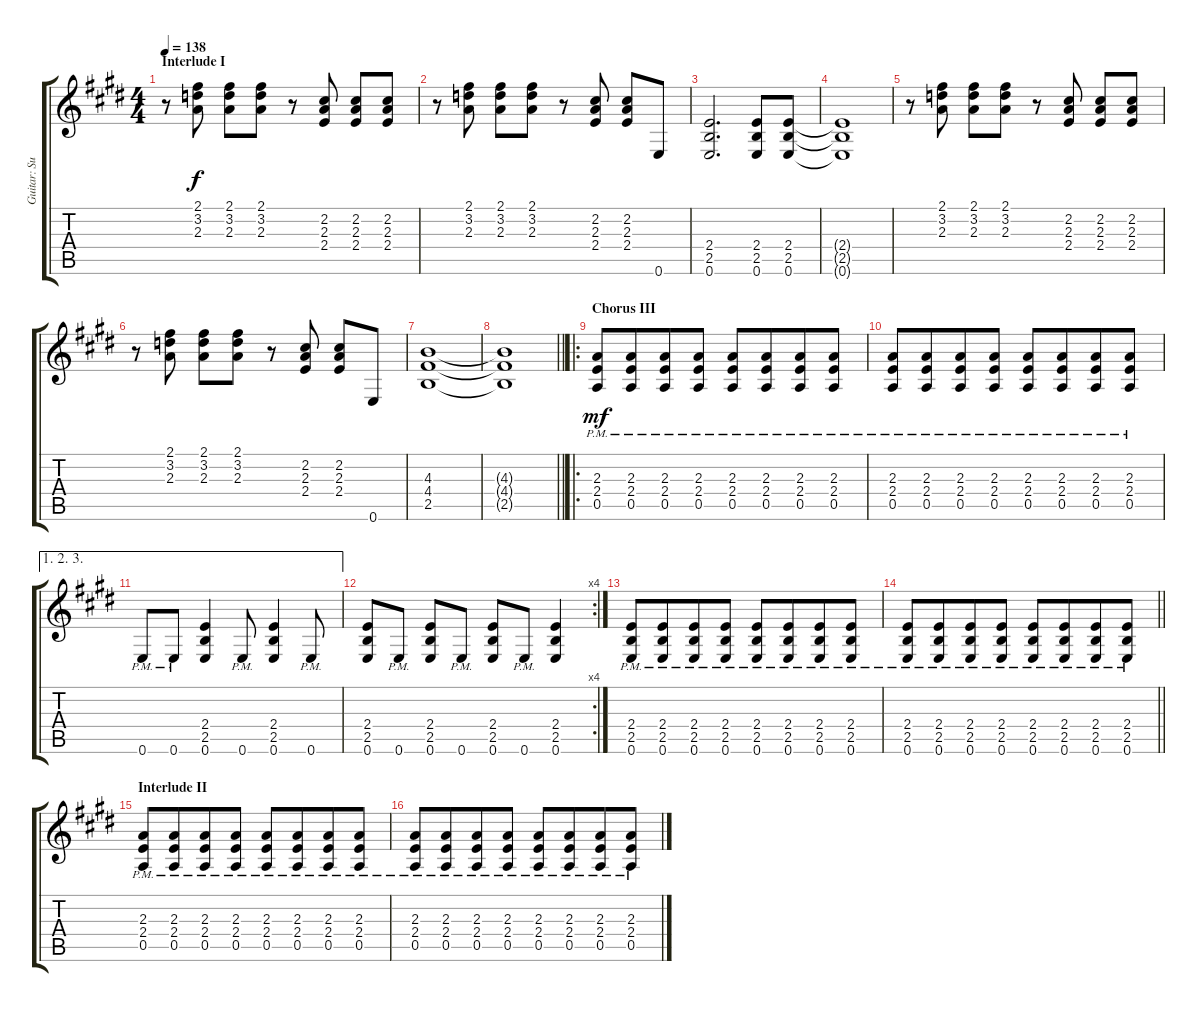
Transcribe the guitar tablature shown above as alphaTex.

\track ("Guitar: Sue" "Guitar: Su") {instrument distortionguitar}
\staff {score tabs}
\tuning (E4 B3 G3 D3 A2 E2) {hide}
\ts (4 4)
\section ("" "Interlude I")
\tempo 138
\clef g2
\ks e
r.8{dy mf} (2.1 3.2 2.3).8{dy f} (2.1 3.2 2.3).8 (2.1 3.2 2.3).8 r.8 (2.2 2.3 2.4).8 (2.2 2.3 2.4).8 (2.2 2.3 2.4).8 |
r.8 (2.1 3.2 2.3).8 (2.1 3.2 2.3).8 (2.1 3.2 2.3).8 r.8 (2.2 2.3 2.4).8 (2.2 2.3 2.4).8 0.6.8 |
(2.4 2.5 0.6).2{d} (2.4 2.5 0.6).8 (2.4 2.5 0.6).8 |
(2.4{t} 2.5{t} 0.6{t}).1 |
r.8 (2.1 3.2 2.3).8 (2.1 3.2 2.3).8 (2.1 3.2 2.3).8 r.8 (2.2 2.3 2.4).8 (2.2 2.3 2.4).8 (2.2 2.3 2.4).8 |
r.8 (2.1 3.2 2.3).8 (2.1 3.2 2.3).8 (2.1 3.2 2.3).8 r.8 (2.2 2.3 2.4).8 (2.2 2.3 2.4).8 0.6.8 |
(4.3 4.4 2.5).1 |
\barLineRight lightlight
(4.3{t} 4.4{t} 2.5{t}).1 |
\ro
\section ("" "Chorus III")
(2.3{pm} 2.4{pm} 0.5{pm}).8{dy mf} (2.3{pm} 2.4{pm} 0.5{pm}).8{beam merge} (2.3{pm} 2.4{pm} 0.5{pm}).8 (2.3{pm} 2.4{pm} 0.5{pm}).8 (2.3{pm} 2.4{pm} 0.5{pm}).8 (2.3{pm} 2.4{pm} 0.5{pm}).8{beam merge} (2.3{pm} 2.4{pm} 0.5{pm}).8 (2.3{pm} 2.4{pm} 0.5{pm}).8 |
(2.3{pm} 2.4{pm} 0.5{pm}).8 (2.3{pm} 2.4{pm} 0.5{pm}).8{beam merge} (2.3{pm} 2.4{pm} 0.5{pm}).8 (2.3{pm} 2.4{pm} 0.5{pm}).8 (2.3{pm} 2.4{pm} 0.5{pm}).8 (2.3{pm} 2.4{pm} 0.5{pm}).8{beam merge} (2.3{pm} 2.4{pm} 0.5{pm}).8 (2.3{pm} 2.4{pm} 0.5{pm}).8 |
\ae (1 2 3)
0.6{pm}.8 0.6{pm}.8 (2.4 2.5 0.6).4 0.6{pm}.8 (2.4 2.5 0.6).4 0.6{pm}.8 |
\rc 4
(2.4 2.5 0.6).8 0.6{pm}.8 (2.4 2.5 0.6).8 0.6{pm}.8 (2.4 2.5 0.6).8 0.6{pm}.8 (2.4 2.5 0.6).4 |
(2.4{pm} 2.5{pm} 0.6{pm}).8 (2.4{pm} 2.5{pm} 0.6{pm}).8{beam merge} (2.4{pm} 2.5{pm} 0.6{pm}).8 (2.4{pm} 2.5{pm} 0.6{pm}).8 (2.4{pm} 2.5{pm} 0.6{pm}).8 (2.4{pm} 2.5{pm} 0.6{pm}).8{beam merge} (2.4{pm} 2.5{pm} 0.6{pm}).8 (2.4{pm} 2.5{pm} 0.6{pm}).8 |
\barLineRight lightlight
(2.4{pm} 2.5{pm} 0.6{pm}).8 (2.4{pm} 2.5{pm} 0.6{pm}).8{beam merge} (2.4{pm} 2.5{pm} 0.6{pm}).8 (2.4{pm} 2.5{pm} 0.6{pm}).8 (2.4{pm} 2.5{pm} 0.6{pm}).8 (2.4{pm} 2.5{pm} 0.6{pm}).8{beam merge} (2.4{pm} 2.5{pm} 0.6{pm}).8 (2.4{pm} 2.5{pm} 0.6{pm}).8 |
\section ("" "Interlude II")
(2.3{pm} 2.4{pm} 0.5{pm}).8 (2.3{pm} 2.4{pm} 0.5{pm}).8{beam merge} (2.3{pm} 2.4{pm} 0.5{pm}).8 (2.3{pm} 2.4{pm} 0.5{pm}).8 (2.3{pm} 2.4{pm} 0.5{pm}).8 (2.3{pm} 2.4{pm} 0.5{pm}).8{beam merge} (2.3{pm} 2.4{pm} 0.5{pm}).8 (2.3{pm} 2.4{pm} 0.5{pm}).8 |
(2.3{pm} 2.4{pm} 0.5{pm}).8 (2.3{pm} 2.4{pm} 0.5{pm}).8{beam merge} (2.3{pm} 2.4{pm} 0.5{pm}).8 (2.3{pm} 2.4{pm} 0.5{pm}).8 (2.3{pm} 2.4{pm} 0.5{pm}).8 (2.3{pm} 2.4{pm} 0.5{pm}).8{beam merge} (2.3{pm} 2.4{pm} 0.5{pm}).8 (2.3{pm} 2.4{pm} 0.5{pm}).8
